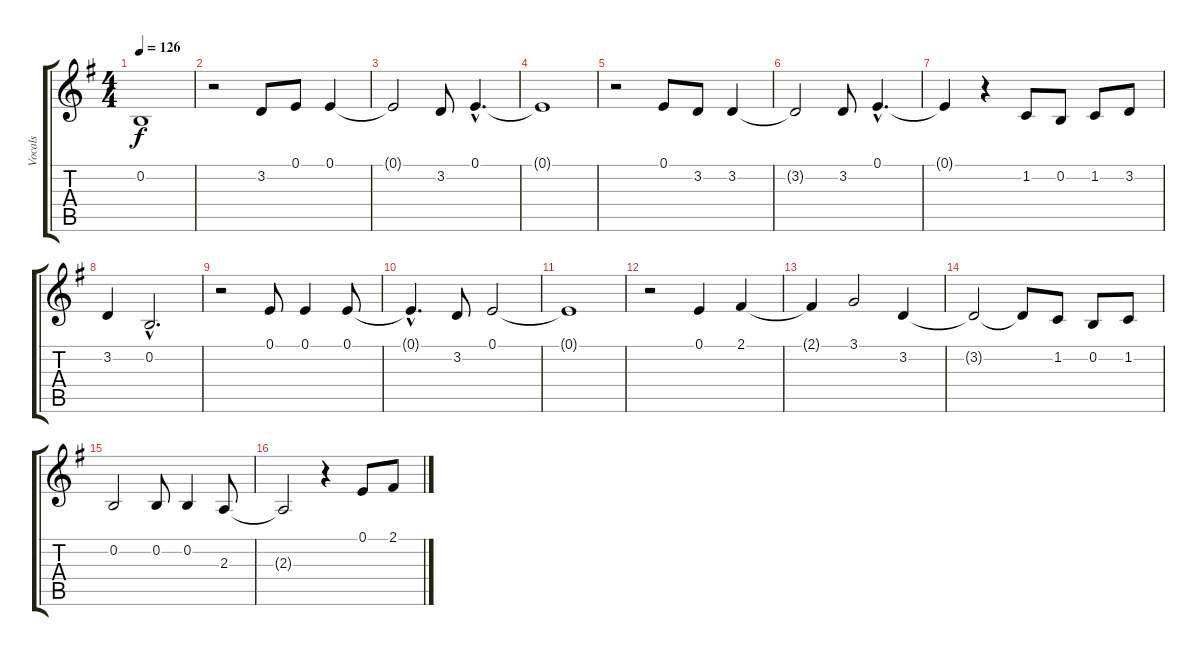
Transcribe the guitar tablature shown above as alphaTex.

\track ("Vocals" "Vocals") {instrument violin}
\staff {score tabs}
\tuning (E4 B3 G3 D3 A2 E2) {hide}
\ts (4 4)
\tempo 126
\clef g2
\ks g
0.2.1{dy f} |
r.2 3.2.8 0.1.8 0.1.4 |
0.1{t}.2 3.2.8 0.1{hac}.4{d} |
0.1{t}.1 |
r.2 0.1.8 3.2.8 3.2.4 |
3.2{t}.2 3.2.8 0.1{hac}.4{d} |
0.1{t}.4 r.4 1.2.8 0.2.8 1.2.8 3.2.8 |
3.2.4 0.2{hac}.2{d} |
r.2 0.1.8 0.1.4 0.1.8 |
0.1{hac t}.4{d} 3.2.8 0.1.2 |
0.1{t}.1 |
r.2 0.1.4 2.1.4 |
2.1{t}.4 3.1.2 3.2.4 |
3.2{t}.2 3.2{t}.8 1.2.8 0.2.8 1.2.8 |
0.2.2 0.2.8 0.2.4 2.3.8 |
2.3{t}.2 r.4 0.1.8 2.1.8
